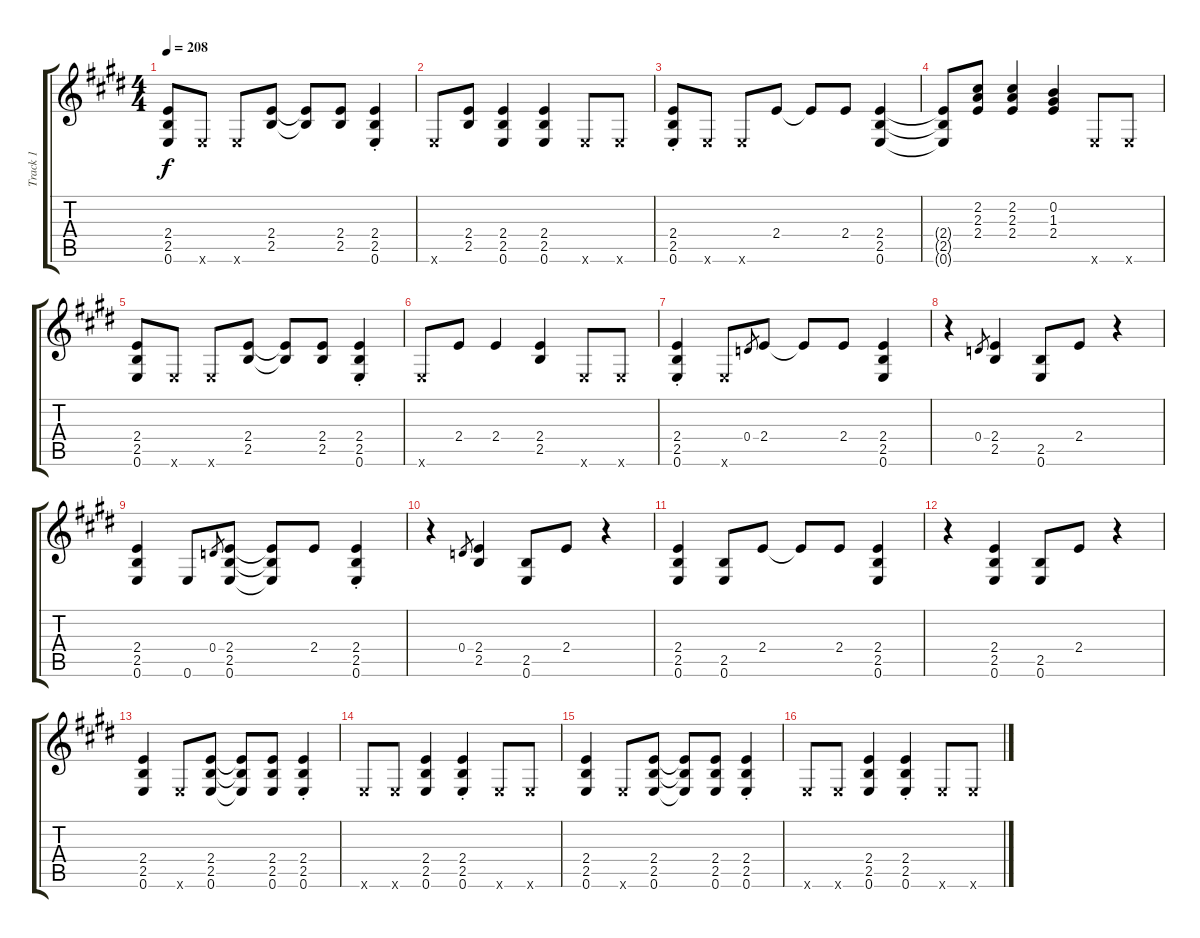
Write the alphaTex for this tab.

\track ("Track 1" "Track 1") {instrument distortionguitar}
\staff {score tabs}
\tuning (E4 B3 G3 D3 A2 E2) {hide}
\ts (4 4)
\tempo 208
\clef g2
\ks e
(2.4 2.5 0.6).8{dy f instrument distortionguitar} 0.6{x}.8 0.6{x}.8 (2.4 2.5).8 (2.4{t} 2.5{t}).8 (2.4 2.5).8 (2.4{st} 2.5 0.6).4 |
0.6{x}.8 (2.4 2.5).8 (2.4 2.5 0.6).4 (2.4 2.5 0.6).4 0.6{x}.8 0.6{x}.8 |
(2.4 2.5 0.6{st}).8 0.6{x}.8 0.6{x}.8 2.4.8 2.4{t}.8 2.4.8 (2.4 2.5 0.6).4 |
(2.4{t} 2.5{t} 0.6{t}).8 (2.2 2.3 2.4).8 (2.2 2.3 2.4).4 (0.2 1.3 2.4).4 0.6{x}.8 0.6{x}.8 |
(2.4 2.5 0.6).8 0.6{x}.8 0.6{x}.8 (2.4 2.5).8 (2.4{t} 2.5{t}).8 (2.4 2.5).8 (2.4{st} 2.5 0.6).4 |
0.6{x}.8 2.4.8 2.4.4 (2.4 2.5).4 0.6{x}.8 0.6{x}.8 |
(2.4{st} 2.5 0.6{st}).4 0.6{x}.8 0.4.8{gr} 2.4.8 2.4{t}.8 2.4.8 (2.4 2.5 0.6).4 |
r.4 0.4.8{gr} (2.4 2.5).4 (2.5 0.6).8 2.4.8 r.4 |
(2.4 2.5 0.6).4 0.6.8 0.4.8{gr} (2.4 2.5 0.6).8 (2.4{t} 2.5{t} 0.6{t}).8 2.4.8 (2.4{st} 2.5 0.6{st}).4 |
r.4 0.4.8{gr} (2.4 2.5).4 (2.5 0.6).8 2.4.8 r.4 |
(2.4 2.5 0.6).4 (2.5 0.6).8 2.4.8 2.4{t}.8 2.4.8 (2.4 2.5 0.6).4 |
r.4 (2.4 2.5 0.6).4 (2.5 0.6).8 2.4.8 r.4 |
(2.4 2.5 0.6).4 0.6{x}.8 (2.4 2.5 0.6).8 (2.4{t} 2.5{t} 0.6{t}).8 (2.4 2.5 0.6).8 (2.4{st} 2.5 0.6).4 |
0.6{x}.8 0.6{x}.8 (2.4 2.5 0.6).4 (2.4{st} 2.5 0.6).4 0.6{x}.8 0.6{x}.8 |
(2.4 2.5 0.6).4 0.6{x}.8 (2.4 2.5 0.6).8 (2.4{t} 2.5{t} 0.6{t}).8 (2.4 2.5 0.6).8 (2.4{st} 2.5 0.6).4 |
0.6{x}.8 0.6{x}.8 (2.4 2.5 0.6).4 (2.4{st} 2.5 0.6).4 0.6{x}.8 0.6{x}.8
